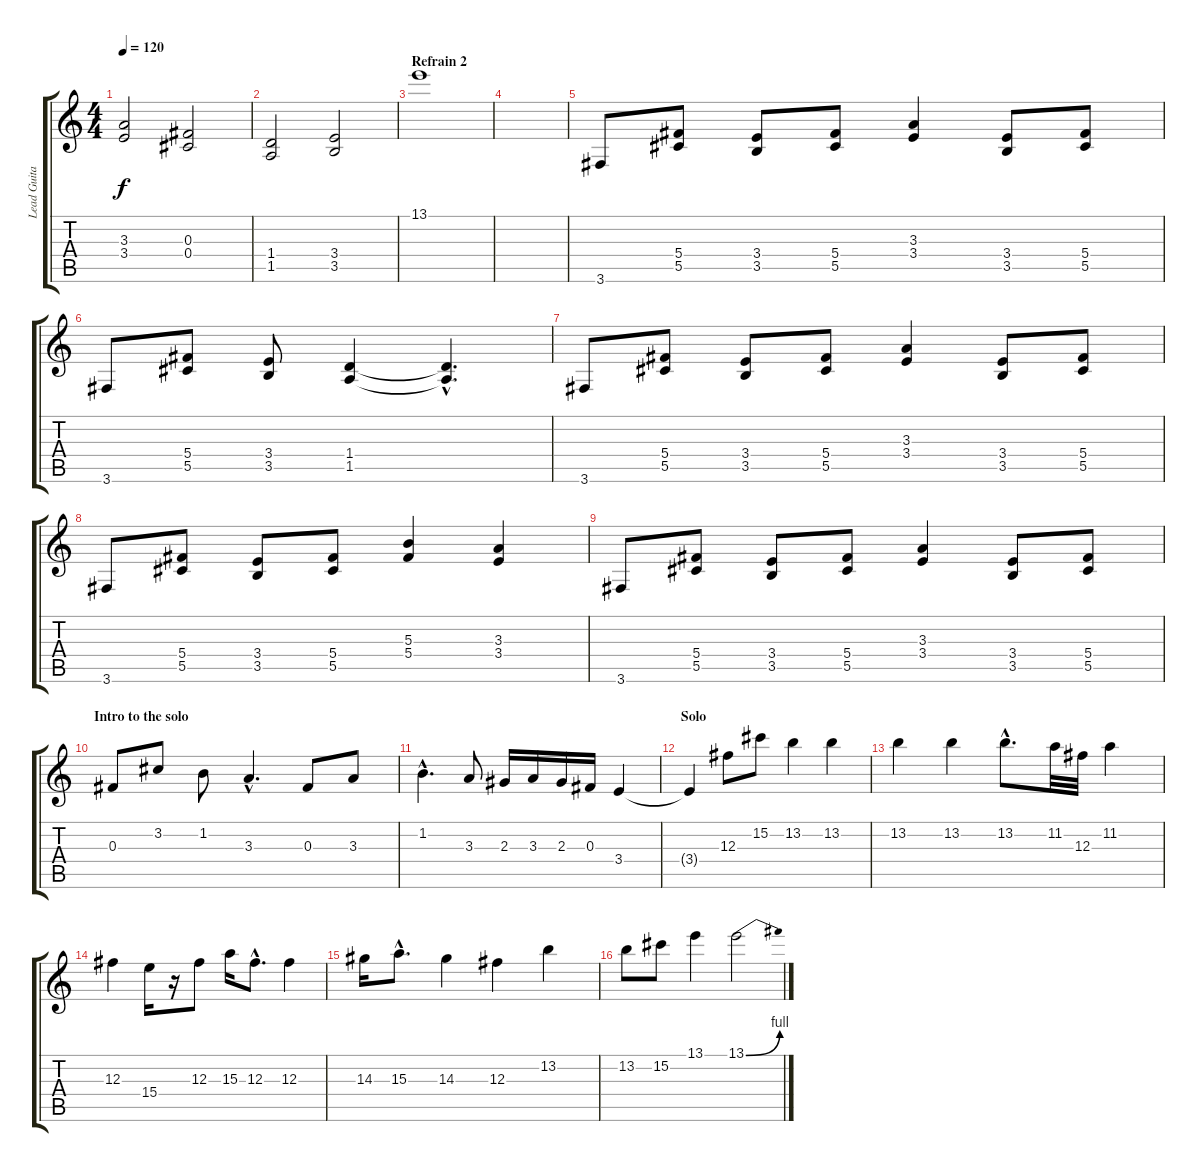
\track ("Lead Guitar" "Lead Guita") {instrument distortionguitar}
\staff {score tabs}
\tuning (Eb4 Bb3 Gb3 Db3 Ab2 Eb2) {hide}
\ts (4 4)
\tempo 120
\clef g2
\ks c
(3.3 3.4).2{dy f} (0.3 0.4).2 |
(1.4 1.5).2 (3.4 3.5).2 |
\section ("" "Refrain 2")
13.1.1 |
|
3.6.8 (5.4 5.5).8 (3.4 3.5).8 (5.4 5.5).8 (3.3 3.4).4 (3.4 3.5).8 (5.4 5.5).8 |
3.6.8 (5.4 5.5).8 (3.4 3.5).8 (1.4 1.5).4 (1.4{hac t} 1.5{hac t}).4{d} |
3.6.8 (5.4 5.5).8 (3.4 3.5).8 (5.4 5.5).8 (3.3 3.4).4 (3.4 3.5).8 (5.4 5.5).8 |
3.6.8 (5.4 5.5).8 (3.4 3.5).8 (5.4 5.5).8 (5.3 5.4).4 (3.3 3.4).4 |
3.6.8 (5.4 5.5).8 (3.4 3.5).8 (5.4 5.5).8 (3.3 3.4).4 (3.4 3.5).8 (5.4 5.5).8 |
\section ("" "Intro to the solo")
0.3.8 3.2.8 1.2.8 3.3{hac}.4{d} 0.3.8 3.3.8 |
1.2{hac}.4{d} 3.3.8 2.3.16 3.3.16 2.3.16 0.3.16 3.4.4 |
\section ("" "Solo")
3.4{t}.4 12.3.8 15.2.8 13.2.4 13.2.4 |
13.2.4 13.2.4 13.2{hac}.8{d} 11.2.32 12.3.32 11.2.4 |
12.3.4 15.4.16 r.16 12.3.8 15.3.16 12.3{hac}.8{d} 12.3.4 |
14.3.16 15.3{hac}.8{d} 14.3.4 12.3.4 13.2.4 |
13.2.8 15.2.8 13.1.4 13.1{be (bend 0 0 60 4)}.2
